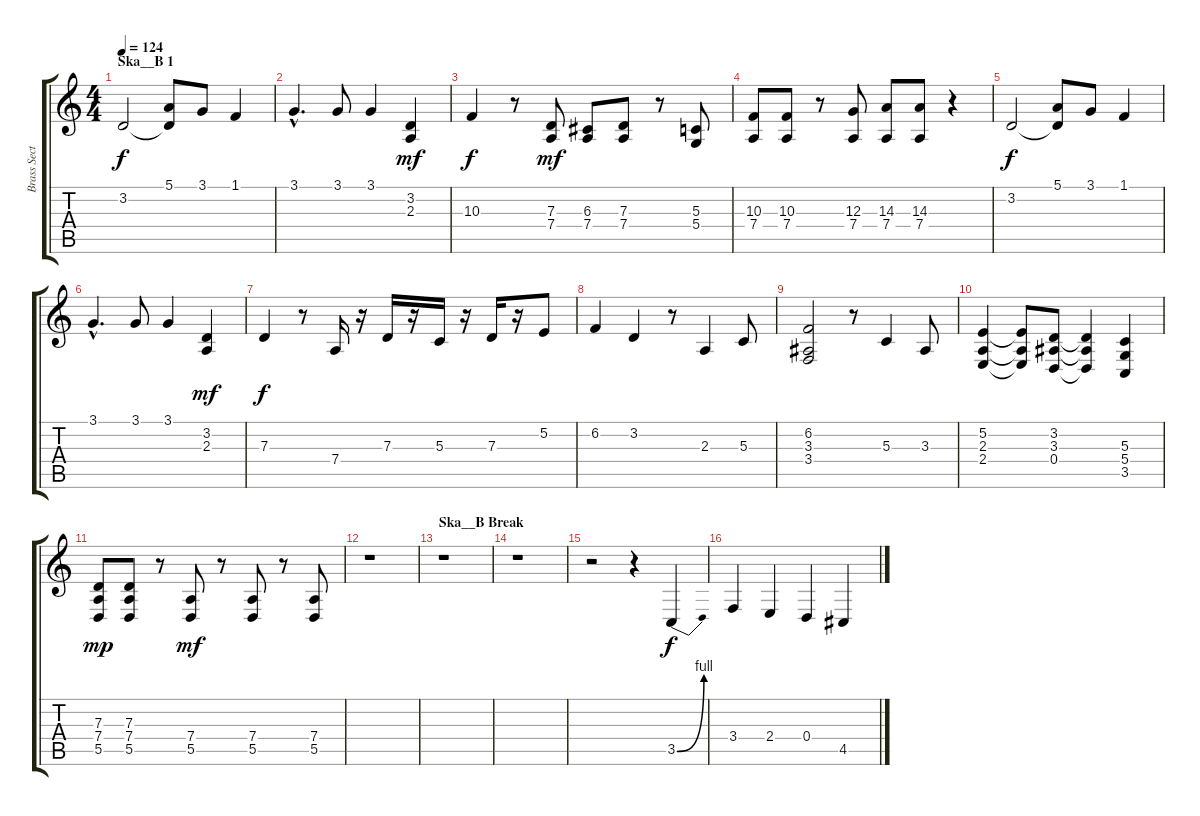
\track ("Brass Section" "Brass Sect") {instrument brasssection}
\staff {score tabs}
\tuning (E4 B3 G3 D3 A2 E2) {hide}
\ts (4 4)
\section ("" "Ska__B 1")
\tempo 124
\clef g2
\ks c
3.2.2{dy f} (5.1 3.2{t}).8 3.1.8 1.1.4 |
3.1{hac}.4{d} 3.1.8 3.1.4 (3.2 2.3).4{dy mf} |
10.3.4{dy f} r.8 (7.3 7.4).8{dy mf} (6.3 7.4).8 (7.3 7.4).8 r.8 (5.3 5.4).8 |
(10.3 7.4).8 (10.3 7.4).8 r.8 (12.3 7.4).8 (14.3 7.4).8 (14.3 7.4).8 r.4 |
3.2.2{dy f} (5.1 3.2{t}).8 3.1.8 1.1.4 |
3.1{hac}.4{d} 3.1.8 3.1.4 (3.2 2.3).4{dy mf} |
7.3.4{dy f} r.8 7.4.16 r.16 7.3.16 r.16 5.3.16 r.16 7.3.16 r.16 5.2.8 |
6.2.4 3.2.4 r.8 2.3.4 5.3.8 |
(6.2 3.3 3.4).2 r.8 5.3.4 3.3.8 |
(5.2 2.3 2.4).4 (5.2{t} 2.3{t} 2.4{t}).8 (3.2 3.3 0.4).8 (3.2{t} 3.3{t} 0.4{t}).4 (5.3 5.4 3.5).4 |
(7.3 7.4 5.5).8{dy mp} (7.3 7.4 5.5).8 r.8 (7.4 5.5).8{dy mf} r.8 (7.4 5.5).8 r.8 (7.4 5.5).8 |
r.1 |
\section ("" "Ska__B Break")
r.1 |
r.1 |
r.2 r.4 3.5{be (bend 0 0 60 4)}.4{dy f} |
3.4.4 2.4.4 0.4.4 4.5.4
